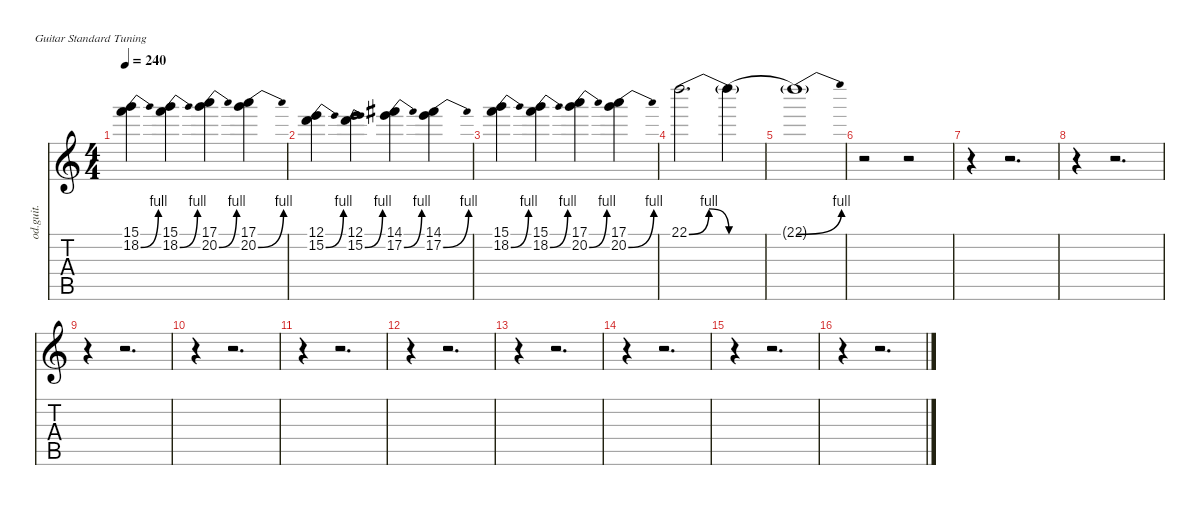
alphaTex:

\defaultSystemsLayout 4
\hideDynamics
\bracketExtendMode nobrackets
\track ("Pista 7" "od.guit.") {instrument overdrivenguitar}
\staff {score tabs}
\tuning (E4 B3 G3 D3 A2 E2)
\ts (4 4)
\tempo 240
\clef g2
\ks c
(15.1 18.2{be (bend 0 0 15 4)}).4{dy f beam Down} (15.1 18.2{be (bend 0 0 15 4)}).4{beam Down} (17.1 20.2{be (bend 0 0 15 4)}).4{beam Down} (17.1 20.2{be (bend 0 0 15 4)}).4{beam Down} |
(12.1 15.2{be (bend 0 0 15 4)}).4{beam Down} (12.1 15.2{be (bend 0 0 15 4)}).4{beam Down} (14.1{acc #} 17.2{be (bend 0 0 15 4)}).4{beam Down} (14.1{acc #} 17.2{be (bend 0 0 15 4)}).4{beam Down} |
(15.1 18.2{be (bend 0 0 15 4)}).4{beam Down} (15.1 18.2{be (bend 0 0 15 4)}).4{beam Down} (17.1 20.2{be (bend 0 0 15 4)}).4{beam Down} (17.1 20.2{be (bend 0 0 15 4)}).4{beam Down} |
22.1{be (bendrelease 0 0 30 4 30 4 60 0)}.2{d beam Down} 22.1{be (hold 0 0 60 0) t}.4{beam Down} |
22.1{be (bend 0 0 15 4) t}.1{beam Down} |
r.2{beam Down} r.2{beam Down} |
r.4{beam Down} r.2{d beam Down} |
r.4{beam Down} r.2{d beam Down} |
r.4{beam Down} r.2{d beam Down} |
r.4{beam Down} r.2{d beam Down} |
r.4{beam Down} r.2{d beam Down} |
r.4{beam Down} r.2{d beam Down} |
r.4{beam Down} r.2{d beam Down} |
r.4{beam Down} r.2{d beam Down} |
r.4{beam Down} r.2{d beam Down} |
r.4{beam Down} r.2{d beam Down}
